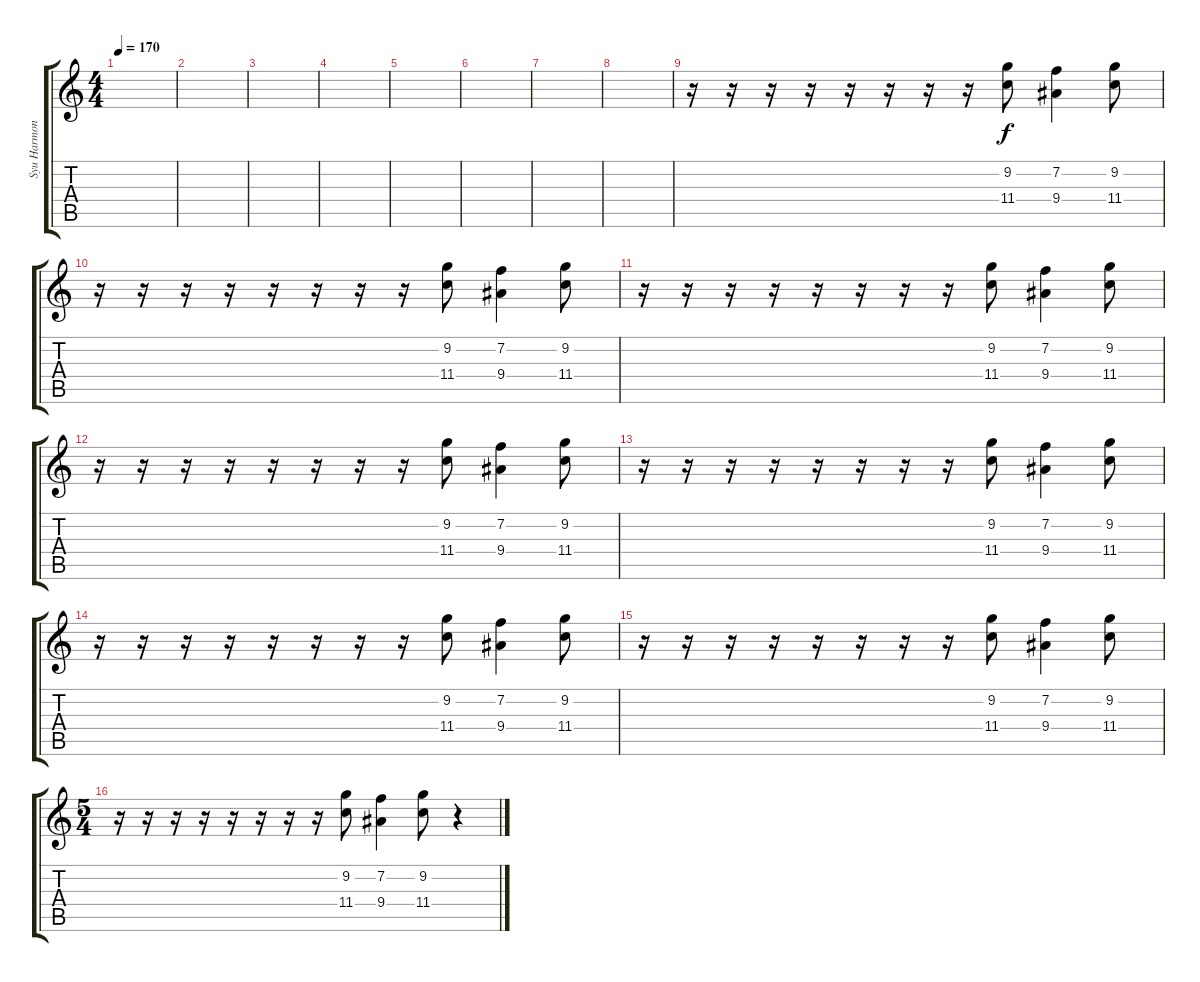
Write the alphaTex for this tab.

\track ("Syu Harmony" "Syu Harmon") {instrument distortionguitar}
\staff {score tabs}
\tuning (Eb4 Bb3 Gb3 Db3 Ab2 Eb2) {hide}
\ts (4 4)
\tempo 170
\clef g2
\ks c
|
|
|
|
|
|
|
|
r.16 r.16 r.16 r.16 r.16 r.16 r.16 r.16 (9.2 11.4).8 (7.2 9.4).4 (9.2 11.4).8 |
r.16 r.16 r.16 r.16 r.16 r.16 r.16 r.16 (9.2 11.4).8 (7.2 9.4).4 (9.2 11.4).8 |
r.16 r.16 r.16 r.16 r.16 r.16 r.16 r.16 (9.2 11.4).8 (7.2 9.4).4 (9.2 11.4).8 |
r.16 r.16 r.16 r.16 r.16 r.16 r.16 r.16 (9.2 11.4).8 (7.2 9.4).4 (9.2 11.4).8 |
r.16 r.16 r.16 r.16 r.16 r.16 r.16 r.16 (9.2 11.4).8 (7.2 9.4).4 (9.2 11.4).8 |
r.16 r.16 r.16 r.16 r.16 r.16 r.16 r.16 (9.2 11.4).8 (7.2 9.4).4 (9.2 11.4).8 |
r.16 r.16 r.16 r.16 r.16 r.16 r.16 r.16 (9.2 11.4).8 (7.2 9.4).4 (9.2 11.4).8 |
\ts (5 4)
r.16 r.16 r.16 r.16 r.16 r.16 r.16 r.16 (9.2 11.4).8 (7.2 9.4).4 (9.2 11.4).8 r.4
